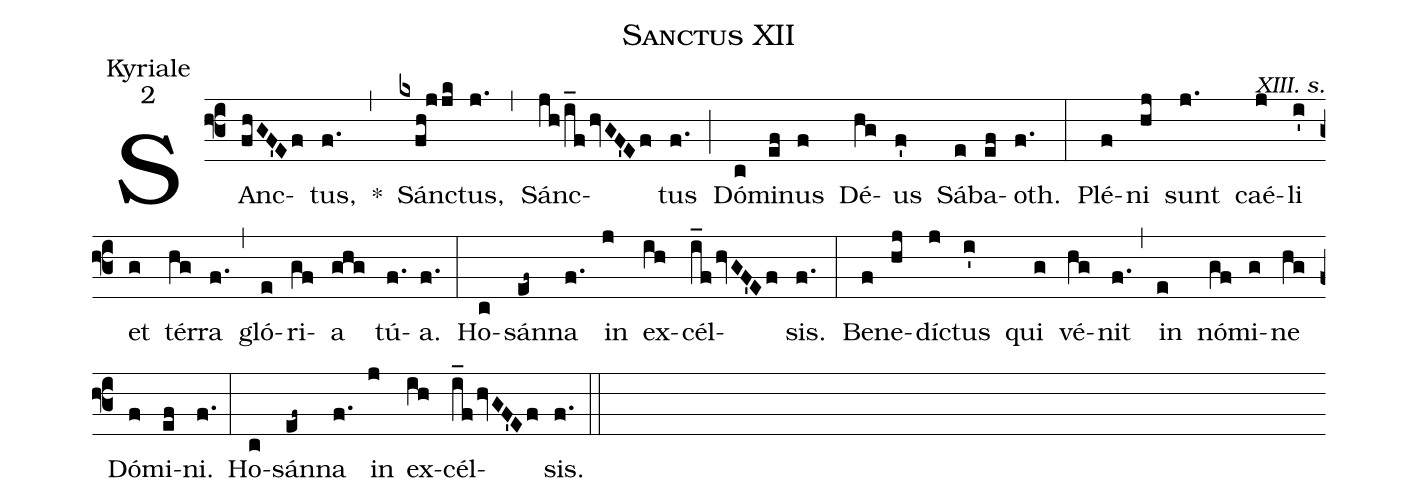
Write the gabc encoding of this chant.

name:Sanctus XII;
office-part:Kyriale;
mode:2;
commentary: XIII. s.;
%%
(f3) SAnc(fhGF'Ef)tus,(f.) *(,) Sánc(kxfh!jjk)tus,(j.) (,) Sánc(jh/i_fhvGF'Ef)tus(f.) (;) Dó(c)mi(ef)nus(f) Dé(hg)us(f') Sá(e)ba(ef)oth.(f.) (:) Plé(f)ni(hj) sunt(j.) caé(j)li(i') et(g) tér(hg)ra(f.) (,) gló(e)ri(gf)a(ghg) tú(f.)a.(f.) (:) Ho(c)sán(ef~)na(f.) in(j) ex(ih)cél(i_f/hvGF'Ef)sis.(f.) (:) Be(f)ne(hj)díc(j)tus(i') qui(g) vé(hg)nit(f.) (,) in(e) nó(gf)mi(g)ne(hg) Dó(f)mi(ef)ni.(f.) (:) Ho(c)sán(ef~)na(f.) in(j) ex(ih)cél(i_fhvGF'Ef)sis.(f.) (::)
